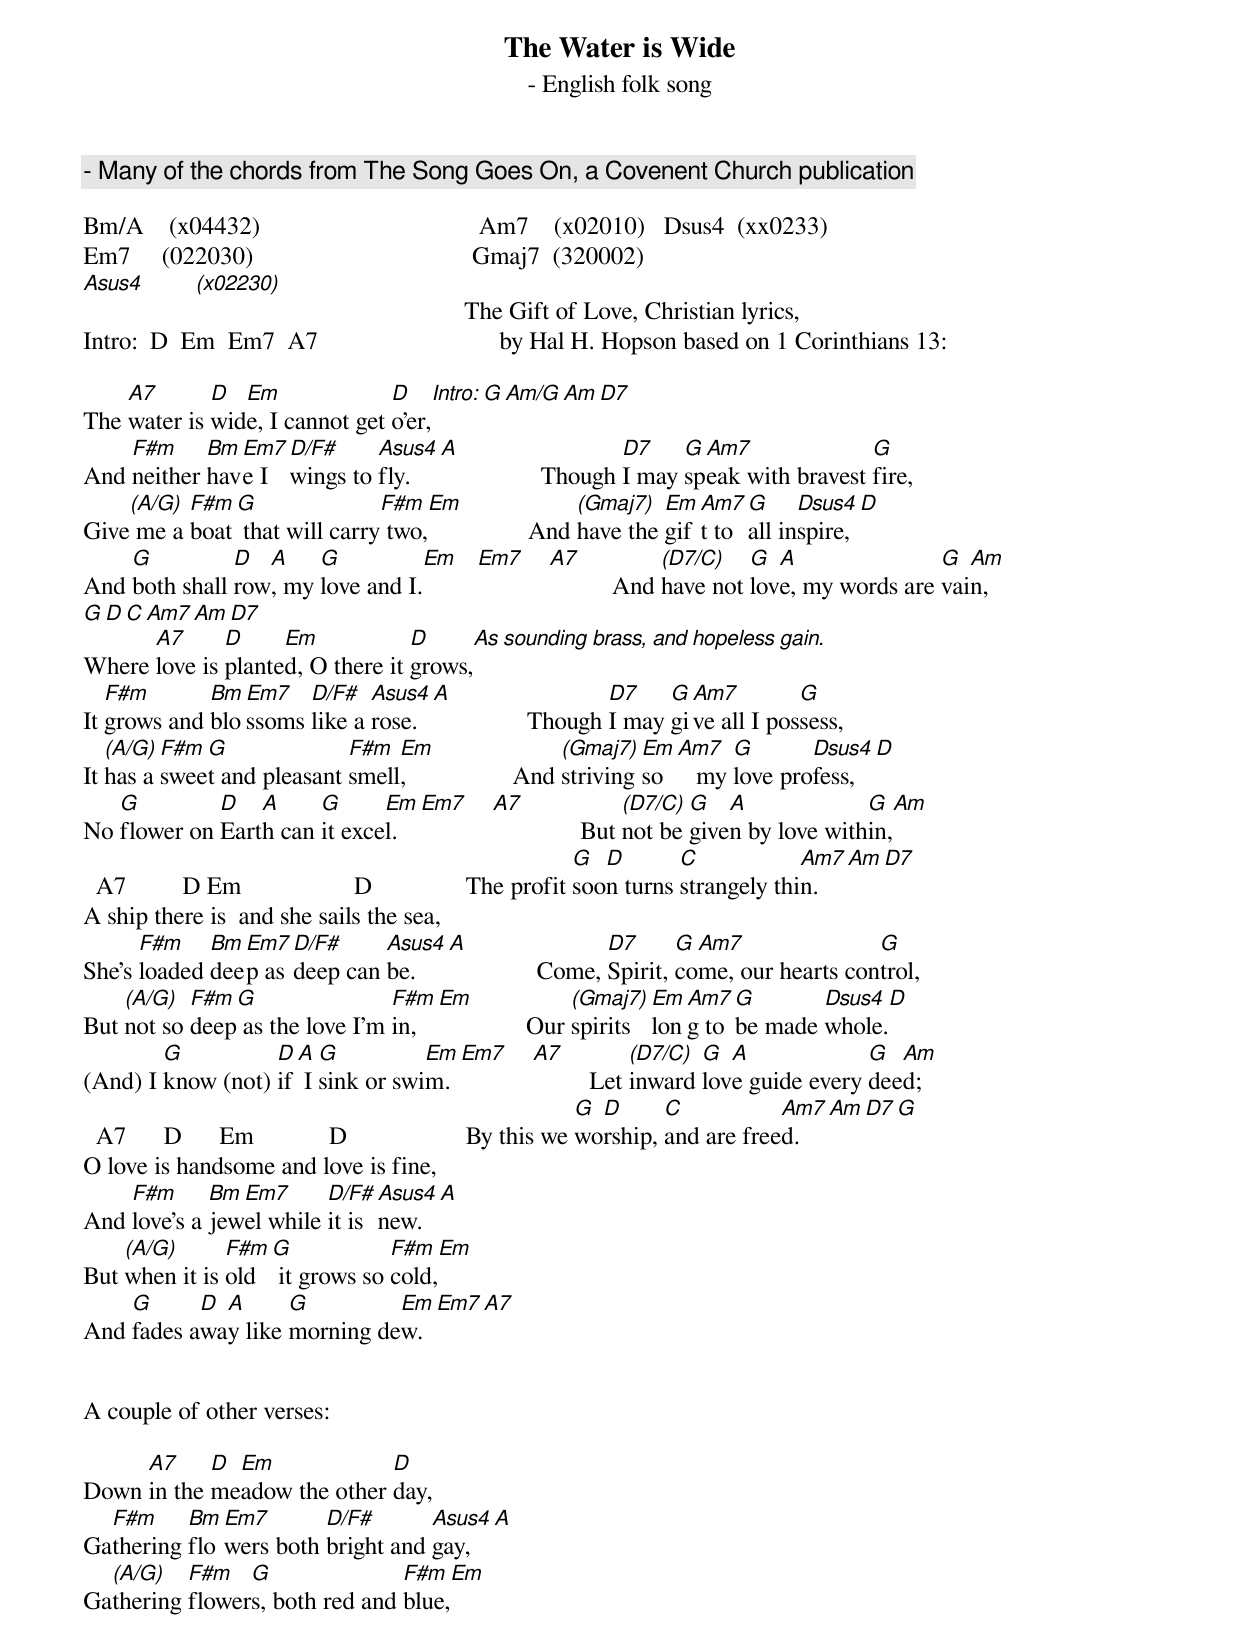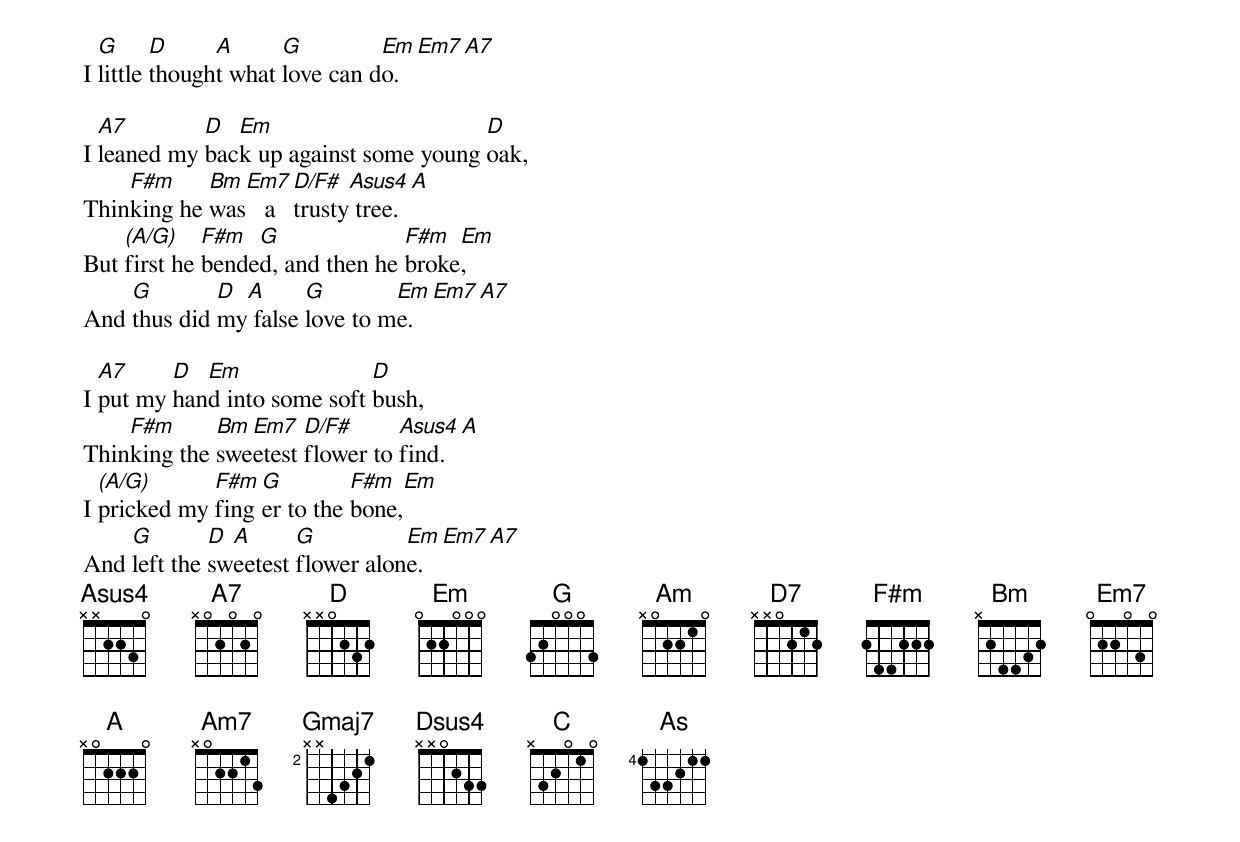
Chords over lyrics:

The Water is Wide
 - English folk song
 - Many of the chords from The Song Goes On, a Covenent Church publication

Bm/A    (x04432)                                   Am7    (x02010)   Dsus4  (xx0233)
Em7     (022030)                                   Gmaj7  (320002)
Asus4   (x02230)
                                                   The Gift of Love, Christian lyrics,
Intro:  D  Em  Em7  A7                             by Hal H. Hopson based on 1 Corinthians 13:

    A7       D  Em              D                  Intro:  G  Am/G  Am  D7
The water is wide, I cannot get o'er,
    F#m     Bm Em7 D/F#     Asus4  A                      D7    G Am7              G
And neither have I wings to fly.                   Though I may speak with bravest fire,
    (A/G) F#m G               F#m  Em                  (Gmaj7)  Em Am7  G     Dsus4  D
Give me a boat that will carry two,                And have the gift to all inspire,
    G          D  A    G          Em Em7 A7            (D7/C)   G  A               G  Am
And both shall row, my love and I.                 And have not love, my words are vain,
                                                               G   D      C           Am7 Am D7
      A7      D     Em            D                As sounding brass, and hopeless gain.
Where love is planted, O there it grows,
   F#m       Bm Em7   D/F#   Asus4  A                     D7    G Am7         G
It grows and blossoms like a rose.                 Though I may give all I possess,
   (A/G) F#m G              F#m  Em                    (Gmaj7)  Em Am7   G       Dsus4  D
It has a sweet and pleasant smell,                 And striving so    my love profess,
   G         D   A     G      Em Em7 A7                (D7/C) G   A             G  Am
No flower on Earth can it excel.                   But not be given by love within,
                                                              G  D       C            Am7 Am D7
  A7         D Em                  D               The profit soon turns strangely thin.
A ship there is  and she sails the sea,
      F#m    Bm Em7  D/F#     Asus4  A                   D7      G Am7               G
She's loaded deep as deep can be.                  Come, Spirit, come, our hearts control,
    (A/G)  F#m G                F#m  Em                (Gmaj7) Em Am7  G       Dsus4  D
But not so deep as the love I'm in,                Our spirits long to be made whole.
        G          D A  G          Em Em7 A7           (D7/C) G  A             G  Am
(And) I know (not) if I sink or swim.              Let inward love guide every deed;
                                                              G D      C           Am7 Am D7 G
  A7      D      Em            D                   By this we worship, and are freed.
O love is handsome and love is fine,
    F#m      Bm Em7      D/F#  Asus4  A
And love's a jewel while it is new.
    (A/G)      F#m G            F#m  Em
But when it is old  it grows so cold,
    G      D A      G         Em Em7 A7
And fades away like morning dew.


A couple of other verses:

     A7     D Em             D
Down in the meadow the other day,
  F#m     Bm Em7       D/F#       Asus4  A
Gathering flowers both bright and gay,
  (A/G)   F#m   G               F#m  Em
Gathering flowers, both red and blue,
  G      D     A      G         Em Em7 A7
I little thought what love can do.

  A7        D  Em                      D
I leaned my back up against some young oak,
    F#m     Bm Em7  D/F#  Asus4  A
Thinking he was   a trusty tree.
    (A/G)    F#m  G              F#m  Em
But first he bended, and then he broke,
    G        D A      G        Em Em7 A7
And thus did my false love to me.

  A7     D  Em               D
I put my hand into some soft bush,
    F#m      Bm Em7   D/F#      Asus4  A
Thinking the sweetest flower to find.
  (A/G)      F#m G         F#m  Em
I pricked my finger to the bone,
    G        D A      G          Em Em7 A7
And left the sweetest flower alone.
